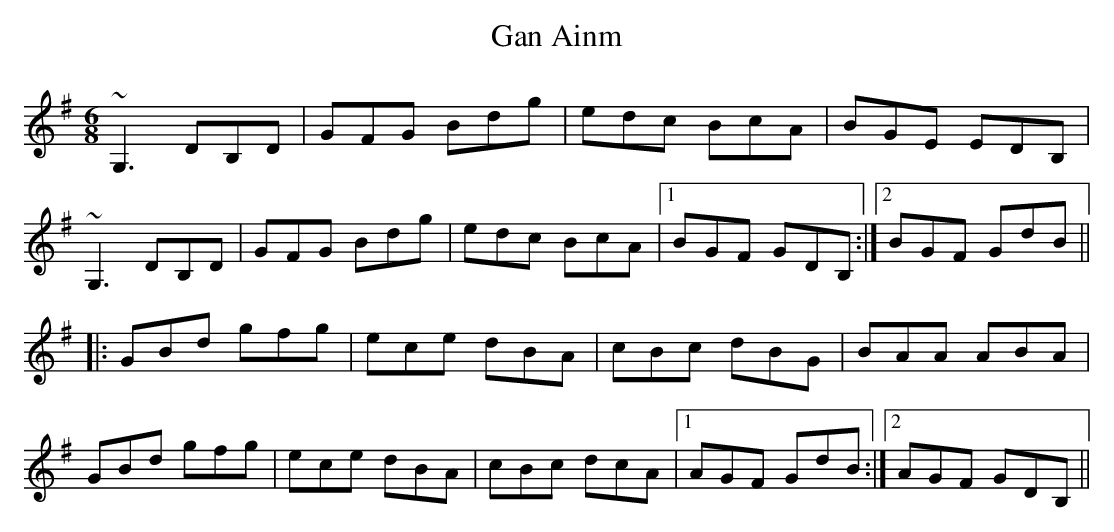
X:1
T:Gan Ainm
M:6/8
L:1/8
K:G
~G,3 DB,D|GFG Bdg|edc BcA|BGE EDB,|!
~G,3 DB,D|GFG Bdg|edc BcA|1 BGF GDB,:|2 BGF GdB||!
|:GBd gfg|ece dBA|cBc dBG|BAA ABA|!
GBd gfg|ece dBA|cBc dcA|1 AGF GdB:|2 AGF GDB,||!
